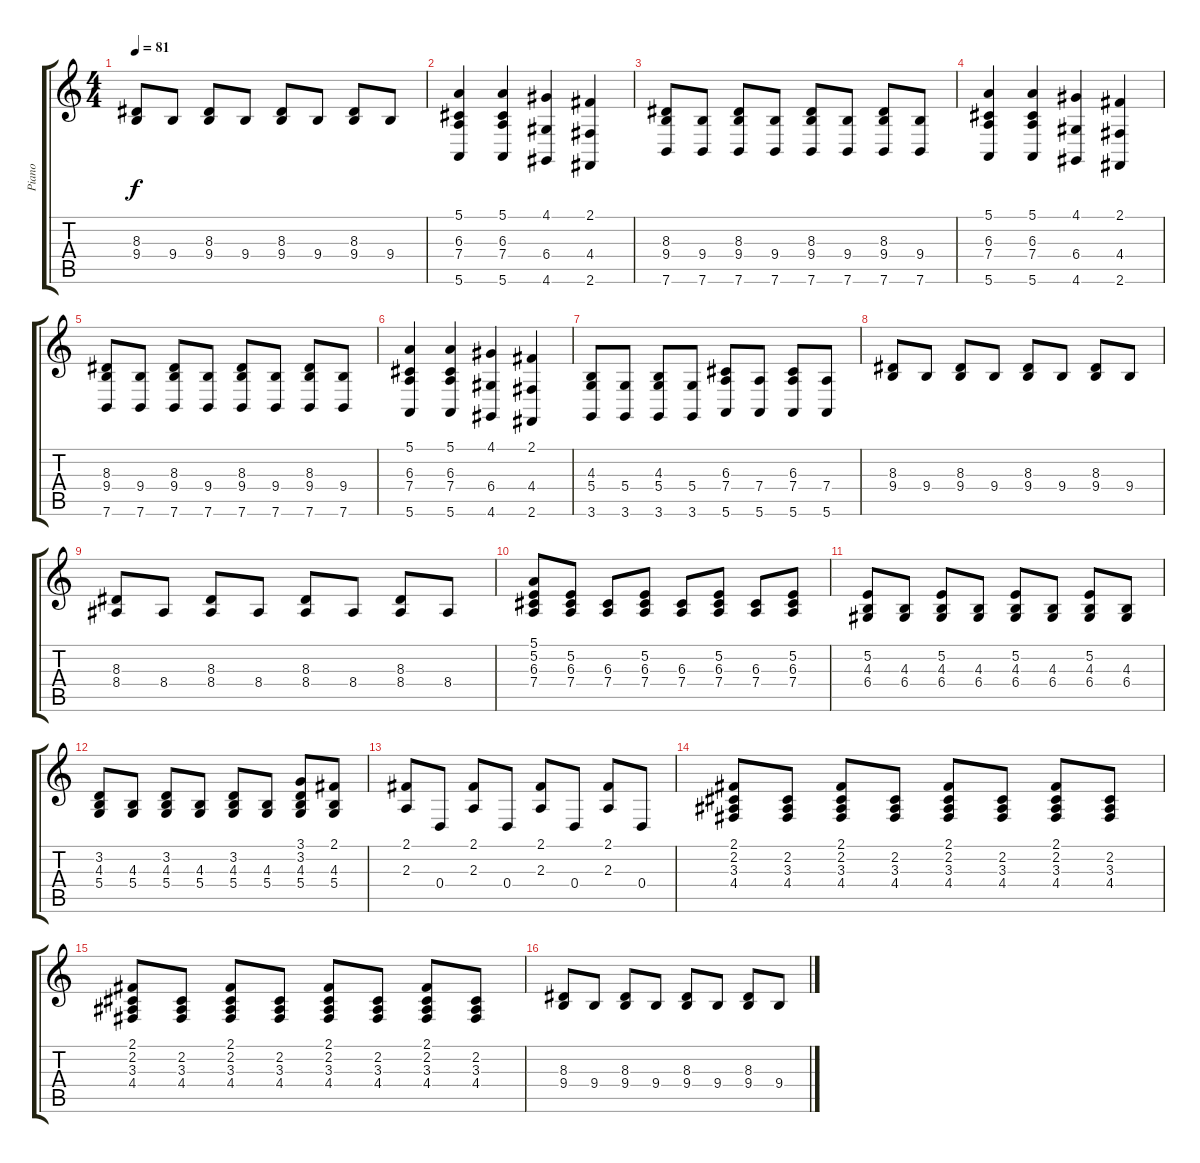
\track ("Piano" "Piano") {instrument electricgrandpiano}
\staff {score tabs}
\tuning (E4 B3 G3 D3 A2 E2) {hide}
\ts (4 4)
\tempo 81
\clef g2
\ks c
(8.3 9.4).8{dy f} 9.4.8 (8.3 9.4).8 9.4.8 (8.3 9.4).8 9.4.8 (8.3 9.4).8 9.4.8 |
(5.1 6.3 7.4 5.6).4 (5.1 6.3 7.4 5.6).4 (4.1 6.4 4.6).4 (2.1 4.4 2.6).4 |
(8.3 9.4 7.6).8 (9.4 7.6).8 (8.3 9.4 7.6).8 (9.4 7.6).8 (8.3 9.4 7.6).8 (9.4 7.6).8 (8.3 9.4 7.6).8 (9.4 7.6).8 |
(5.1 6.3 7.4 5.6).4 (5.1 6.3 7.4 5.6).4 (4.1 6.4 4.6).4 (2.1 4.4 2.6).4 |
(8.3 9.4 7.6).8 (9.4 7.6).8 (8.3 9.4 7.6).8 (9.4 7.6).8 (8.3 9.4 7.6).8 (9.4 7.6).8 (8.3 9.4 7.6).8 (9.4 7.6).8 |
(5.1 6.3 7.4 5.6).4 (5.1 6.3 7.4 5.6).4 (4.1 6.4 4.6).4 (2.1 4.4 2.6).4 |
(4.3 5.4 3.6).8 (5.4 3.6).8 (4.3 5.4 3.6).8 (5.4 3.6).8 (6.3 7.4 5.6).8 (7.4 5.6).8 (6.3 7.4 5.6).8 (7.4 5.6).8 |
(8.3 9.4).8 9.4.8 (8.3 9.4).8 9.4.8 (8.3 9.4).8 9.4.8 (8.3 9.4).8 9.4.8 |
(8.3 8.4).8 8.4.8 (8.3 8.4).8 8.4.8 (8.3 8.4).8 8.4.8 (8.3 8.4).8 8.4.8 |
(5.1 5.2 6.3 7.4).8 (5.2 6.3 7.4).8 (6.3 7.4).8 (5.2 6.3 7.4).8 (6.3 7.4).8 (5.2 6.3 7.4).8 (6.3 7.4).8 (5.2 6.3 7.4).8 |
(5.2 4.3 6.4).8 (4.3 6.4).8 (5.2 4.3 6.4).8 (4.3 6.4).8 (5.2 4.3 6.4).8 (4.3 6.4).8 (5.2 4.3 6.4).8 (4.3 6.4).8 |
(3.2 4.3 5.4).8 (4.3 5.4).8 (3.2 4.3 5.4).8 (4.3 5.4).8 (3.2 4.3 5.4).8 (4.3 5.4).8 (3.1 3.2 4.3 5.4).8 (2.1 4.3 5.4).8 |
(2.1 2.3).8 0.4.8 (2.1 2.3).8 0.4.8 (2.1 2.3).8 0.4.8 (2.1 2.3).8 0.4.8 |
(2.1 2.2 3.3 4.4).8 (2.2 3.3 4.4).8 (2.1 2.2 3.3 4.4).8 (2.2 3.3 4.4).8 (2.1 2.2 3.3 4.4).8 (2.2 3.3 4.4).8 (2.1 2.2 3.3 4.4).8 (2.2 3.3 4.4).8 |
(2.1 2.2 3.3 4.4).8 (2.2 3.3 4.4).8 (2.1 2.2 3.3 4.4).8 (2.2 3.3 4.4).8 (2.1 2.2 3.3 4.4).8 (2.2 3.3 4.4).8 (2.1 2.2 3.3 4.4).8 (2.2 3.3 4.4).8 |
(8.3 9.4).8 9.4.8 (8.3 9.4).8 9.4.8 (8.3 9.4).8 9.4.8 (8.3 9.4).8 9.4.8
